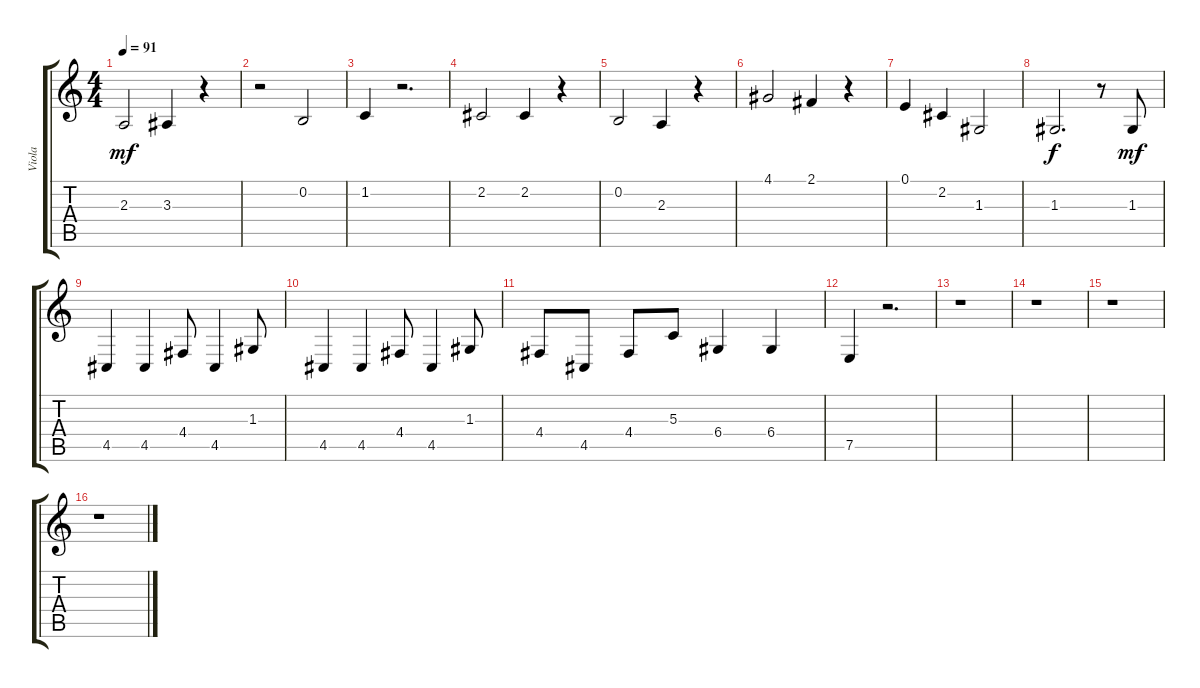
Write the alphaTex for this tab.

\track ("Viola" "Viola") {instrument viola}
\staff {score tabs}
\tuning (E4 B3 G3 D3 A2 E2) {hide}
\ts (4 4)
\tempo 91
\clef g2
\ks c
2.3.2{dy mf} 3.3.4 r.4 |
r.2 0.2.2 |
1.2.4 r.2{d} |
2.2.2 2.2.4 r.4 |
0.2.2 2.3.4 r.4 |
4.1.2 2.1.4 r.4 |
0.1.4 2.2.4 1.3.2 |
1.3.2{d dy f} r.8 1.3.8{dy mf} |
4.5.4 4.5.4 4.4.8 4.5.4 1.3.8 |
4.5.4 4.5.4 4.4.8 4.5.4 1.3.8 |
4.4.8 4.5.8 4.4.8 5.3.8 6.4.4 6.4.4 |
7.5.4 r.2{d} |
r.1 |
r.1 |
r.1 |
r.1
